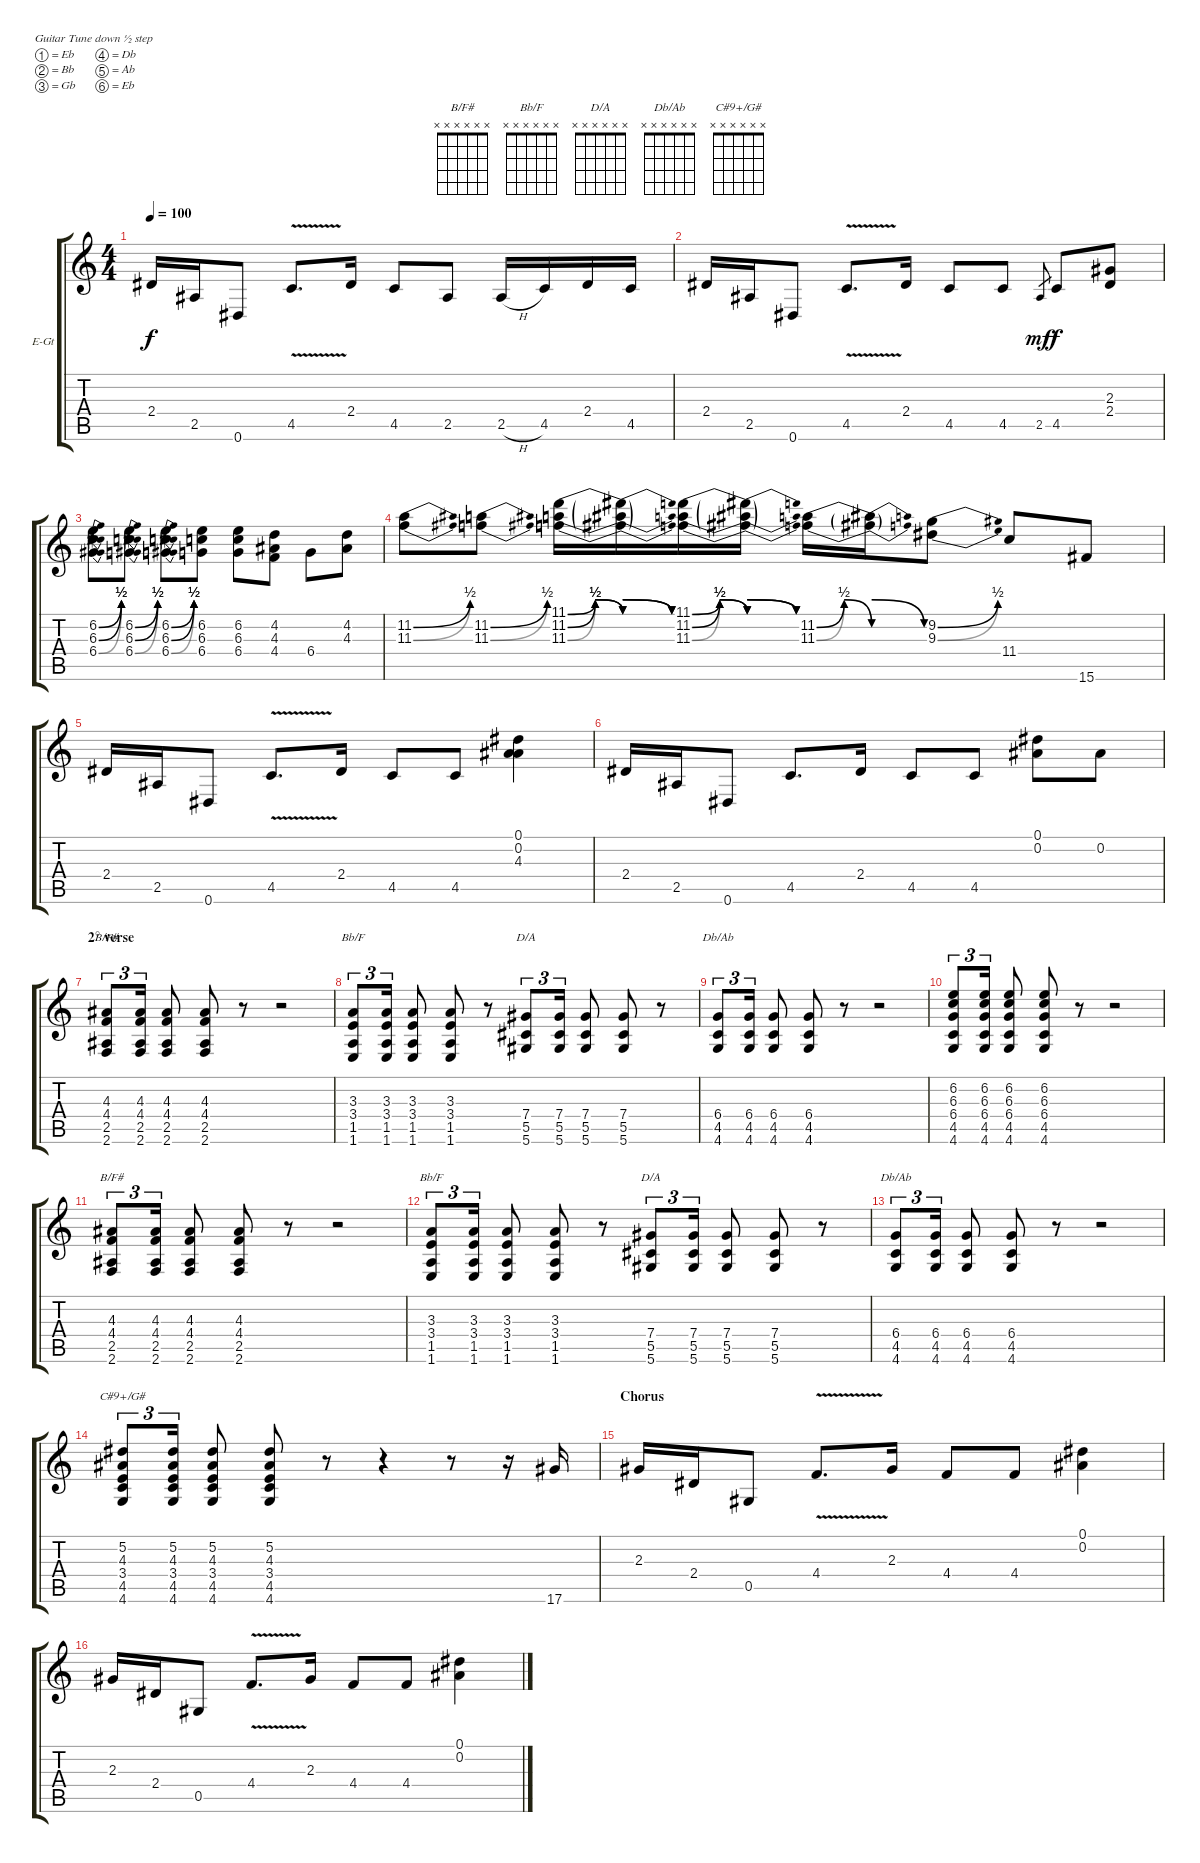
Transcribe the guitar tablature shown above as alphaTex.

\bracketExtendMode groupsimilarinstruments
\firstSystemTrackNameOrientation horizontal
\otherSystemsTrackNameOrientation horizontal
\track ("Jimi" "E-Gt") {instrument overdrivenguitar}
\staff {score tabs}
\tuning (Eb4 Bb3 Gb3 Db3 Ab2 Eb2)
\chord ("B/F#" x x x x x x)
\chord ("Bb/F" x x x x x x)
\chord ("D/A" x x x x x x)
\chord ("Db/Ab" x x x x x x)
\chord ("C#9+/G#" x x x x x x)
\ts (4 4)
\tempo 100
\clef g2
\ks c
2.4.16{dy f} 2.5.16 0.6.8 4.5{v}.8{d} 2.4.16 4.5.8 2.5.8 2.5{h}.16 4.5.16 2.4.16 4.5.16 |
2.4.16 2.5.16 0.6.8 4.5{v}.8{d} 2.4.16 4.5.8 4.5.8 2.5.8{gr dy mf} 4.5.8{dy f} (2.3 2.4).8 |
(6.2{be (bend 0 0 60 2)} 6.3{be (bend 0 0 60 2)} 6.4{be (bend 0 0 60 2)}).8 (6.2{be (bend 0 0 60 2)} 6.3{be (bend 0 0 60 2)} 6.4{be (bend 0 0 60 2)}).8 (6.2{be (bend 0 0 60 2)} 6.3{be (bend 0 0 60 2)} 6.4{be (bend 0 0 60 2)}).8 (6.2 6.3 6.4).8 (6.2 6.3 6.4).8 (4.2 4.3 4.4).8 6.4.8 (4.2 4.3).8 |
(11.2{be (bend 0 0 60 2)} 11.3{be (bend 0 0 60 2)}).8 (11.2{be (bend 0 0 60 2)} 11.3{be (bend 0 0 60 2)}).8 (11.1{be (bendrelease 0 0 30 2 30 2 60 0)} 11.2{be (bendrelease 0 0 30 2 30 2 60 0)} 11.3{be (bendrelease 0 0 30 2 30 2 60 0)}).16 (11.1{be (release 0 2 60 0) t} 11.2{be (release 0 2 60 0) t} 11.3{be (release 0 2 60 0) t}).16 (11.1{be (bendrelease 0 0 30 2 30 2 60 0)} 11.2{be (bendrelease 0 0 30 2 30 2 60 0)} 11.3{be (bendrelease 0 0 30 2 30 2 60 0)}).16 (11.1{be (release 0 2 60 0) t} 11.2{be (release 0 2 60 0) t} 11.3{be (release 0 2 60 0) t}).16 (11.2{be (bendrelease 0 0 30 2 30 2 60 0)} 11.3{be (bendrelease 0 0 30 2 30 2 60 0)}).16 (11.2{be (release 0 2 60 0) t} 11.3{be (release 0 2 60 0) t}).16 (9.2{be (bend 0 0 60 2)} 9.3{be (bend 0 0 60 2)}).8 11.4.8 15.6.8 |
2.4.16 2.5.16 0.6.8 4.5{v}.8{d} 2.4.16 4.5.8 4.5.8 (0.1 0.2 4.3).4 |
2.4.16 2.5.16 0.6.8 4.5.8{d} 2.4.16 4.5.8 4.5.8 (0.1 0.2).8 0.2.8 |
\section ("" "2° verse")
(4.3 4.4 2.5 2.6).8{tu (3 2) ch "B/F#"} (4.3 4.4 2.5 2.6).16{tu (3 2)} (4.3 4.4 2.5 2.6).8 (4.3 4.4 2.5 2.6).8 r.8 r.2 |
(3.3 3.4 1.5 1.6).8{tu (3 2) ch "Bb/F"} (3.3 3.4 1.5 1.6).16{tu (3 2)} (3.3 3.4 1.5 1.6).8 (3.3 3.4 1.5 1.6).8 r.8 (7.4 5.5 5.6).8{tu (3 2) ch "D/A"} (7.4 5.5 5.6).16{tu (3 2)} (7.4 5.5 5.6).8 (7.4 5.5 5.6).8 r.8 |
(6.4 4.5 4.6).8{tu (3 2) ch "Db/Ab"} (6.4 4.5 4.6).16{tu (3 2)} (6.4 4.5 4.6).8 (6.4 4.5 4.6).8 r.8 r.2 |
(6.2 6.3 6.4 4.5 4.6).8{tu (3 2)} (6.2 6.3 6.4 4.5 4.6).16{tu (3 2)} (6.2 6.3 6.4 4.5 4.6).8 (6.2 6.3 6.4 4.5 4.6).8 r.8 r.2 |
(4.3 4.4 2.5 2.6).8{tu (3 2) ch "B/F#"} (4.3 4.4 2.5 2.6).16{tu (3 2)} (4.3 4.4 2.5 2.6).8 (4.3 4.4 2.5 2.6).8 r.8 r.2 |
(3.3 3.4 1.5 1.6).8{tu (3 2) ch "Bb/F"} (3.3 3.4 1.5 1.6).16{tu (3 2)} (3.3 3.4 1.5 1.6).8 (3.3 3.4 1.5 1.6).8 r.8 (7.4 5.5 5.6).8{tu (3 2) ch "D/A"} (7.4 5.5 5.6).16{tu (3 2)} (7.4 5.5 5.6).8 (7.4 5.5 5.6).8 r.8 |
(6.4 4.5 4.6).8{tu (3 2) ch "Db/Ab"} (6.4 4.5 4.6).16{tu (3 2)} (6.4 4.5 4.6).8 (6.4 4.5 4.6).8 r.8 r.2 |
(5.2 4.3 3.4 4.5 4.6).8{tu (3 2) ch "C#9+/G#"} (5.2 4.3 3.4 4.5 4.6).16{tu (3 2)} (5.2 4.3 3.4 4.5 4.6).8 (5.2 4.3 3.4 4.5 4.6).8 r.8 r.4 r.8 r.16 17.6.16 |
\section ("" "Chorus")
2.3.16 2.4.16 0.5.8 4.4{v}.8{d} 2.3.16 4.4.8 4.4.8 (0.1 0.2).4 |
2.3.16 2.4.16 0.5.8 4.4{v}.8{d} 2.3.16 4.4.8 4.4.8 (0.1 0.2).4
